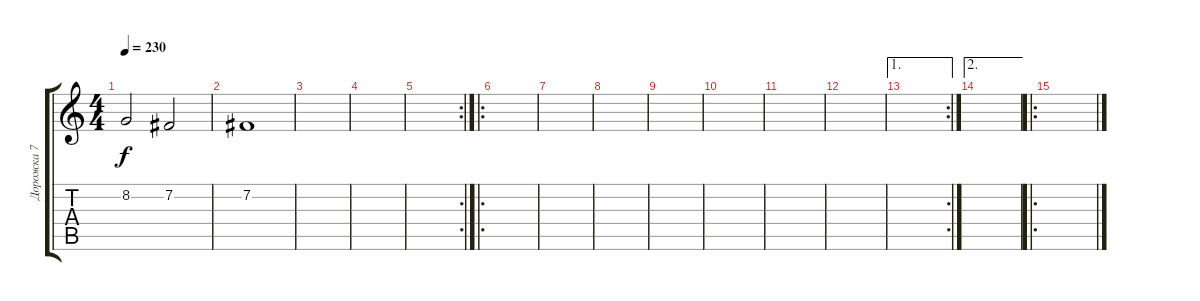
\track ("Дорожка 7" "Дорожка 7") {instrument lead6voice}
\staff {score tabs}
\tuning (E4 B3 G3 D3 A2 E2) {hide}
\ts (4 4)
\tempo 230
\clef g2
\ks c
8.2.2{dy f} 7.2.2 |
7.2.1 |
|
|
\rc 2
|
\ro
|
|
|
|
|
|
|
\ae 1
\rc 2
|
\ae 2
|
\ro
